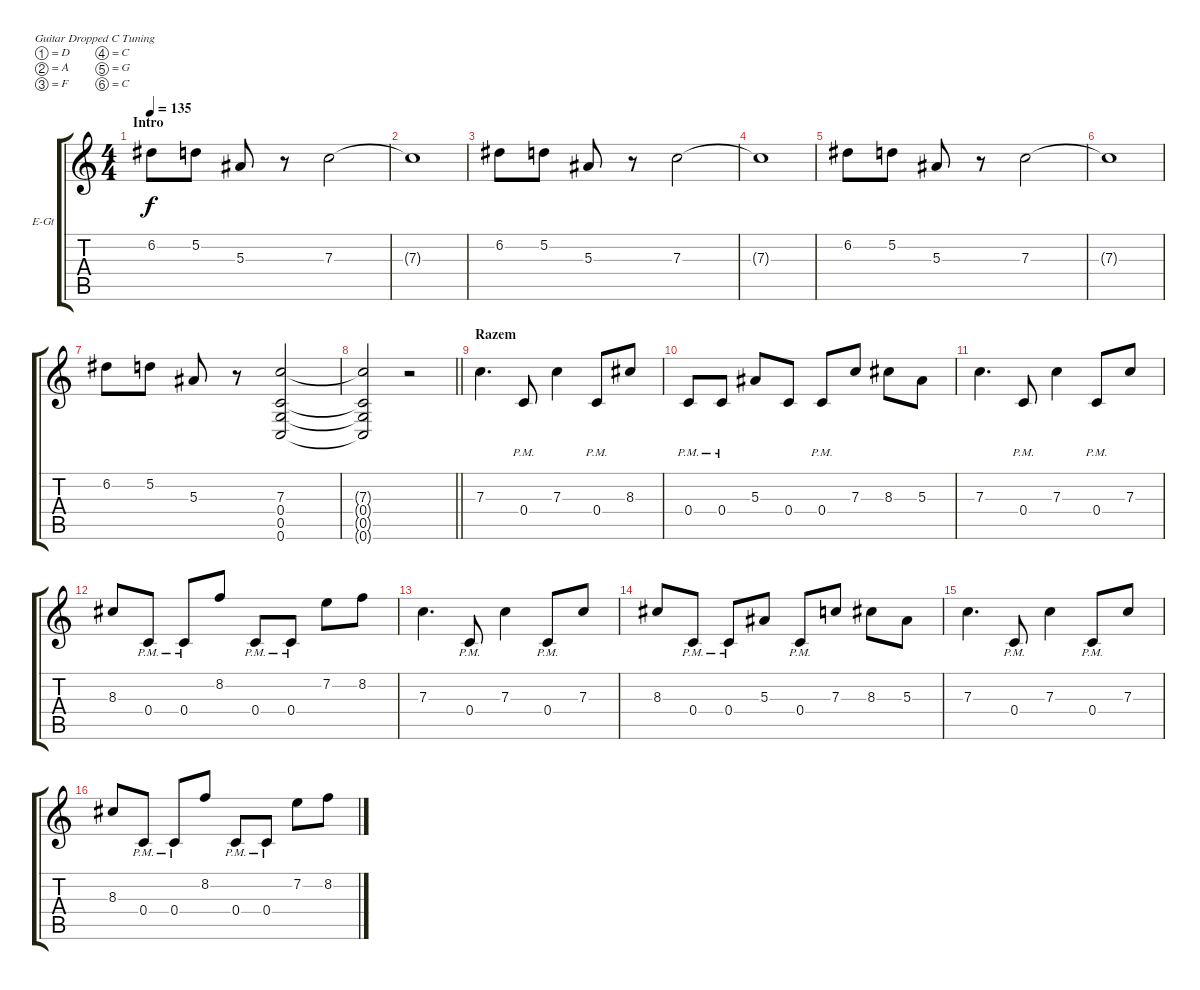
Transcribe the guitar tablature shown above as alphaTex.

\bracketExtendMode groupsimilarinstruments
\firstSystemTrackNameOrientation horizontal
\otherSystemsTrackNameOrientation horizontal
\track ("Gitara1" "E-Gt") {instrument distortionguitar}
\staff {score tabs}
\tuning (D4 A3 F3 C3 G2 C2)
\ts (4 4)
\beaming (8 2 2 2 2)
\section ("" "Intro")
\tempo 135
\clef g2
\ks c
6.2.8{dy f instrument distortionguitar} 5.2.8 5.3.8 r.8 7.3.2 |
7.3{t}.1 |
6.2.8 5.2.8 5.3.8 r.8 7.3.2 |
7.3{t}.1 |
6.2.8 5.2.8 5.3.8 r.8 7.3.2 |
7.3{t}.1 |
6.2.8 5.2.8 5.3.8 r.8 (7.3 0.4 0.5 0.6).2 |
\barLineRight lightlight
(7.3{t} 0.4{t} 0.5{t} 0.6{t}).2 r.2 |
\section ("" "Razem")
7.3.4{d} 0.4{pm}.8 7.3.4 0.4{pm}.8 8.3.8 |
0.4{pm}.8 0.4{pm}.8 5.3.8 0.4.8 0.4{pm}.8 7.3.8 8.3.8 5.3.8 |
7.3.4{d} 0.4{pm}.8 7.3.4 0.4{pm}.8 7.3.8 |
8.3.8 0.4{pm}.8 0.4{pm}.8 8.2.8 0.4{pm}.8 0.4{pm}.8 7.2.8 8.2.8 |
7.3.4{d} 0.4{pm}.8 7.3.4 0.4{pm}.8 7.3.8 |
8.3.8 0.4{pm}.8 0.4{pm}.8 5.3.8 0.4{pm}.8 7.3.8 8.3.8 5.3.8 |
7.3.4{d} 0.4{pm}.8 7.3.4 0.4{pm}.8 7.3.8 |
8.3.8 0.4{pm}.8 0.4{pm}.8 8.2.8 0.4{pm}.8 0.4{pm}.8 7.2.8 8.2.8
